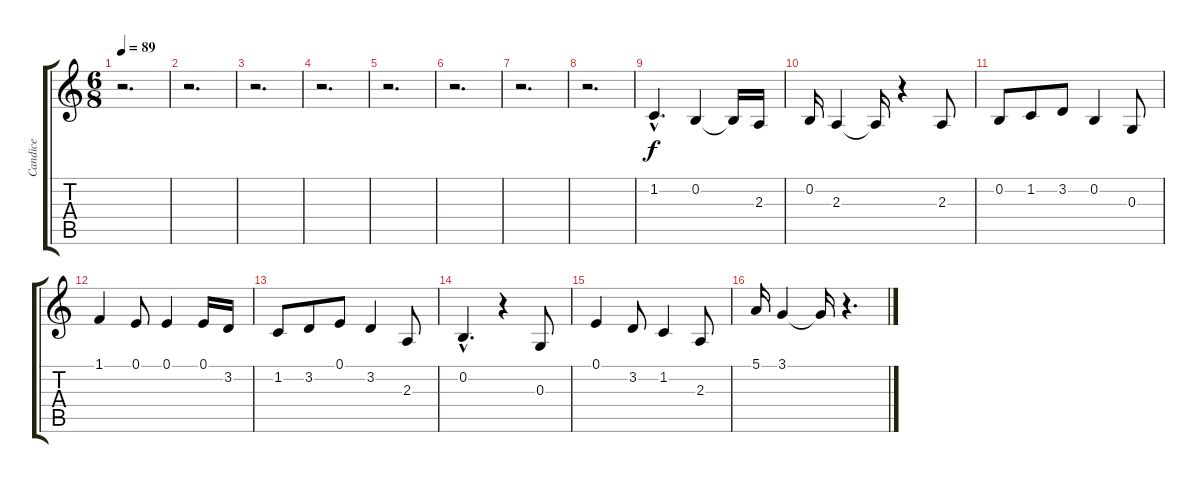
\track ("Candice" "Candice") {instrument oboe}
\staff {score tabs}
\tuning (E4 B3 G3 D3 A2 E2) {hide}
\ts (6 8)
\tempo 89
\clef g2
\ks c
r.2{d dy f instrument oboe} |
r.2{d} |
r.2{d} |
r.2{d} |
r.2{d} |
r.2{d} |
r.2{d} |
r.2{d} |
1.2{hac}.4{d} 0.2.4 0.2{t}.16 2.3.16 |
0.2.16 2.3.4 2.3{t}.16 r.4 2.3.8 |
0.2.8 1.2.8 3.2.8 0.2.4 0.3.8 |
1.1.4 0.1.8 0.1.4 0.1.16 3.2.16 |
1.2.8 3.2.8 0.1.8 3.2.4 2.3.8 |
0.2{hac}.4{d} r.4 0.3.8 |
0.1.4 3.2.8 1.2.4 2.3.8 |
5.1.16 3.1.4 3.1{t}.16 r.4{d}
